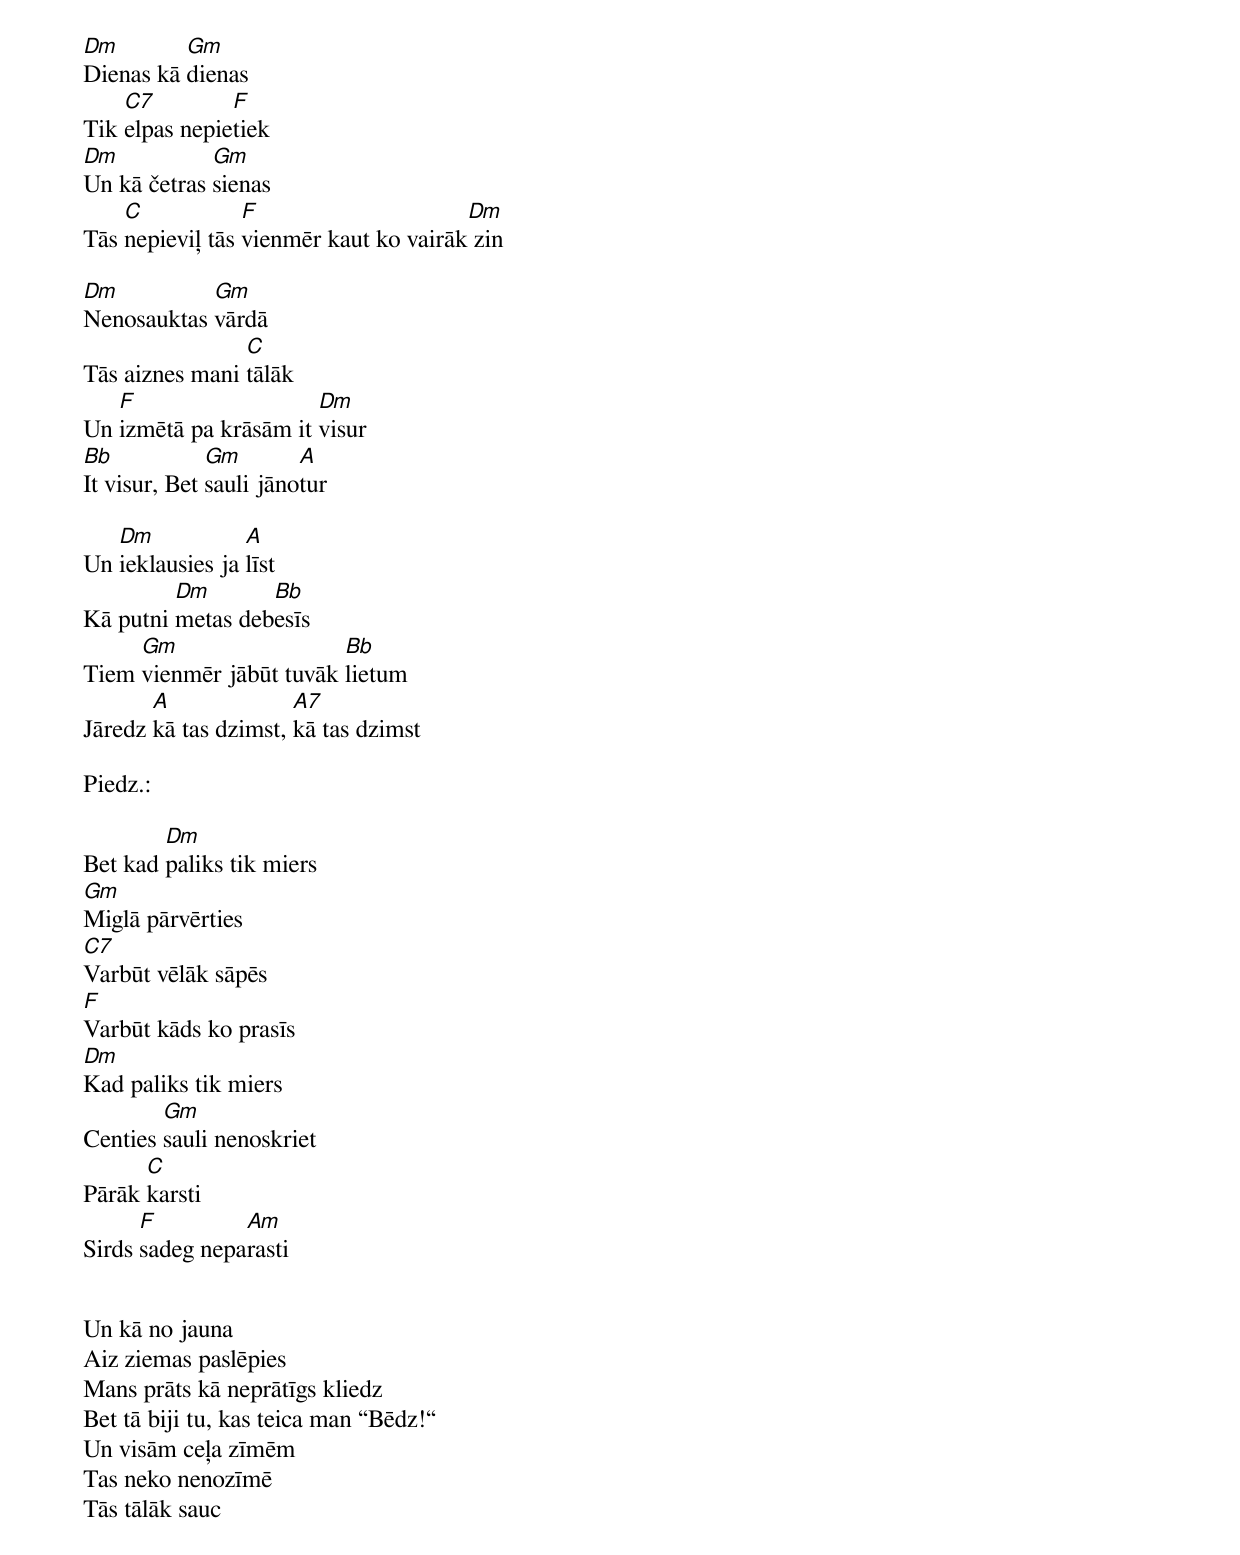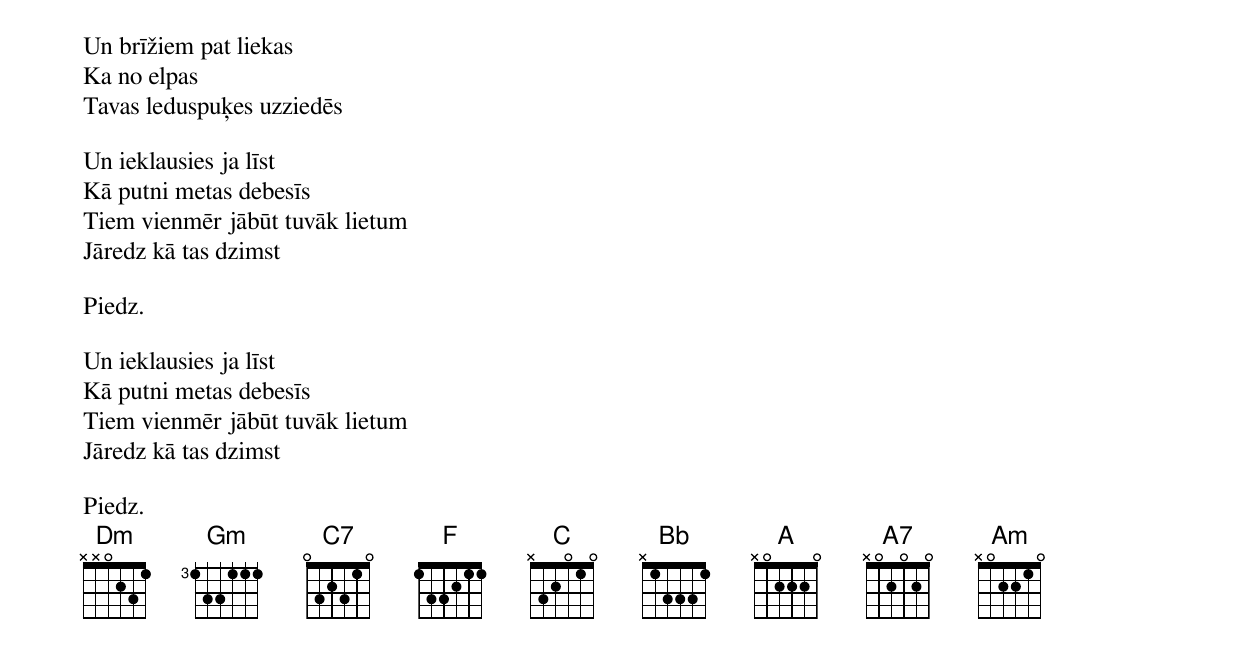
Dm        Gm
Dienas kā dienas
    C7         F
Tik elpas nepietiek
Dm           Gm
Un kā četras sienas
    C            F                     Dm
Tās nepieviļ tās vienmēr kaut ko vairāk zin

Dm          Gm
Nenosauktas vārdā
                C
Tās aiznes mani tālāk
   F                   Dm
Un izmētā pa krāsām it visur
Bb            Gm        A
It visur, Bet sauli jānotur

   Dm            A
Un ieklausies ja līst
         Dm       Bb
Kā putni metas debesīs
     Gm                  Bb
Tiem vienmēr jābūt tuvāk lietum
       A              A7
Jāredz kā tas dzimst, kā tas dzimst

Piedz.:

        Dm
Bet kad paliks tik miers
Gm
Miglā pārvērties
C7
Varbūt vēlāk sāpēs
F
Varbūt kāds ko prasīs
Dm
Kad paliks tik miers
        Gm
Centies sauli nenoskriet
      C
Pārāk karsti
      F         Am
Sirds sadeg neparasti


Un kā no jauna
Aiz ziemas paslēpies
Mans prāts kā neprātīgs kliedz
Bet tā biji tu, kas teica man “Bēdz!“
Un visām ceļa zīmēm
Tas neko nenozīmē
Tās tālāk sauc
Un brīžiem pat liekas
Ka no elpas
Tavas leduspuķes uzziedēs

Un ieklausies ja līst
Kā putni metas debesīs
Tiem vienmēr jābūt tuvāk lietum
Jāredz kā tas dzimst

Piedz.

Un ieklausies ja līst
Kā putni metas debesīs
Tiem vienmēr jābūt tuvāk lietum
Jāredz kā tas dzimst

Piedz.
